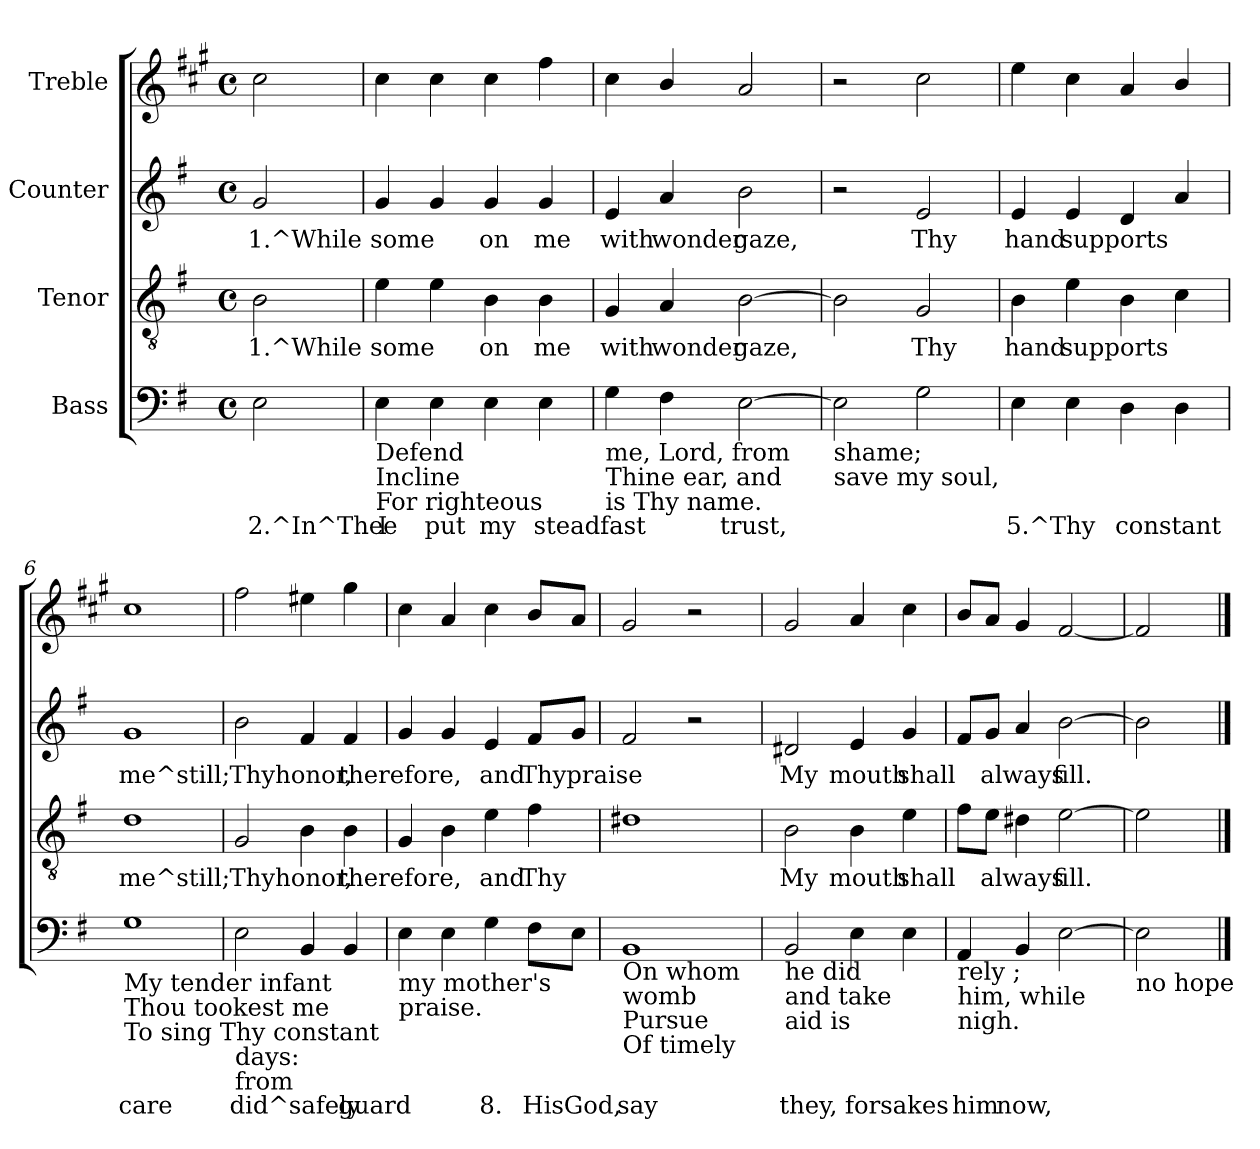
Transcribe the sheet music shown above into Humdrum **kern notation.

**kern	**text	**kern	**text	**kern	**text	**kern
*part4	*part4	*part3	*part3	*part2	*part2	*part1
*staff4	*staff4	*staff3	*staff3	*staff2	*staff2	*staff1
*I"Bass	*	*I"Tenor	*	*I"Counter	*	*I"Treble
!!LO:PB:g=z
*stria5	*	*stria5	*	*stria5	*	*stria5
*clefF4	*	*clefGv2	*	*clefG2	*	*clefG2
*	*	*	*	*	*	*ITrd1c2
*k[f#]	*	*k[f#]	*	*k[f#]	*	*k[f#]
*G:	*	*G:	*	*G:	*	*G:
*M4/4	*	*M4/4	*	*M4/4	*	*M4/4
*met(c)	*	*met(c)	*	*met(c)	*	*met(c)
=1	=1	=1	=1	=1	=1	=1
!	!LO:LY:b:rj	!	!LO:LY:b:rj	!	!LO:LY:b:rj	!
2E\	2.^In^Thee	2B\	1.^While	2g/	1.^While	2b\
=2	=2	=2	=2	=2	=2	=2
!LO:TX:b:t=Defend	!	!	!	!	!	!
!LO:TX:b:t=Incline	!	!	!	!	!	!
!LO:TX:b:t=For righteous	!	!	!	!	!	!
!	!LO:LY:b:rj	!	!LO:LY:b:rj	!	!LO:LY:b:rj	!
4E\	I	4e\	some	4g/	some	4b\
!	!LO:LY:b:rj	!	!LO:LY:b:rj	!	!LO:LY:b:rj	!
4E\	put	4e\	.	4g/	.	4b\
!	!LO:LY:b:rj	!	!LO:LY:b:rj	!	!LO:LY:b:rj	!
4E\	my	4B\	on	4g/	on	4b\
!	!LO:LY:b:rj	!	!LO:LY:b:rj	!	!LO:LY:b:rj	!
4E\	steadfast	4B\	me	4g/	me	4ee\
=3	=3	=3	=3	=3	=3	=3
!LO:TX:b:t=me, Lord, from	!	!	!	!	!	!
!LO:TX:b:t=Thine ear, and	!	!	!	!	!	!
!LO:TX:b:t=is Thy name.	!	!	!	!	!	!
!	!LO:LY:b:rj	!	!LO:LY:b:rj	!	!LO:LY:b:rj	!
4G\	.	4G/	with	4e/	with	4b\
!	!LO:LY:b:rj	!	!LO:LY:b:rj	!	!LO:LY:b:rj	!
4F#\	.	4A/	wonder	4a/	wonder	4a/
!	!LO:LY:b:rj	!	!LO:LY:b:rj	!	!LO:LY:b:rj	!
[>2E\	trust,	[>2B\	gaze,	2b\	gaze,	2g/
=4	=4	=4	=4	=4	=4	=4
!LO:TX:b:t=shame;	!	!	!	!	!	!
!LO:TX:b:t=save my soul,	!	!	!	!	!	!
!	!LO:LY:b:rj	!	!LO:LY:b:rj	!	!	!
2E\]	.	2B\]	.	2r	.	2r
!	!LO:LY:b:rj	!	!LO:LY:b:rj	!	!LO:LY:b:rj	!
2G\	.	2G/	Thy	2e/	Thy	2b\
=5	=5	=5	=5	=5	=5	=5
!	!LO:LY:b:rj	!	!LO:LY:b:rj	!	!LO:LY:b:rj	!
4E\	5.^Thy	4B\	hand	4e/	hand	4dd>\
!	!LO:LY:b:rj	!	!LO:LY:b:rj	!	!LO:LY:b:rj	!
4E\	.	4e\	supports	4e/	supports	4b\
!	!LO:LY:b:rj	!	!LO:LY:b:rj	!	!LO:LY:b:rj	!
4D\	constant	4B\	.	4d/	.	4g/
!	!LO:LY:b:rj	!	!LO:LY:b:rj	!	!LO:LY:b:rj	!
4D\	.	4c\	.	4a/	.	4a/
=6	=6	=6	=6	=6	=6	=6
!LO:TX:b:t=My tender infant	!	!	!	!	!	!
!LO:TX:b:t=Thou tookest me	!	!	!	!	!	!
!LO:TX:b:t=To sing Thy constant	!	!	!	!	!	!
!	!LO:LY:b:rj	!	!LO:LY:b:rj	!	!LO:LY:b:rj	!
1G	care	1d	me^still;	1g	me^still;	1b
!!LO:PB:g=z
=7	=7	=7	=7	=7	=7	=7
!LO:TX:b:t=days&colon;	!	!	!	!	!	!
!LO:TX:b:t=from	!	!	!	!	!	!
!	!LO:LY:b:rj	!	!LO:LY:b:rj	!	!LO:LY:b:rj	!
2E\	did^safely	2G/	Thyhonor,	2b\	Thyhonor,	2ee\
!	!LO:LY:b:rj	!	!LO:LY:b:rj	!	!LO:LY:b:rj	!
4BB/	.	4B\	.	4f#/	.	4dd#X\
!	!LO:LY:b:rj	!	!LO:LY:b:rj	!	!LO:LY:b:rj	!
4BB/	guard	4B\	therefore,	4f#/	therefore,	4ff#\
=8	=8	=8	=8	=8	=8	=8
!LO:TX:b:t=my mother's	!	!	!	!	!	!
!LO:TX:b:t=praise.	!	!	!	!	!	!
!	!LO:LY:b:rj	!	!LO:LY:b:rj	!	!LO:LY:b:rj	!
4E\	.	4G/	.	4g/	.	4b\
!	!LO:LY:b:rj	!	!LO:LY:b:rj	!	!LO:LY:b:rj	!
4E\	.	4B\	.	4g/	.	4g/
!	!LO:LY:b:rj	!	!LO:LY:b:rj	!	!LO:LY:b:rj	!
4G\	8.	4e\	and	4e/	and	4b\
!	!LO:LY:b:rj	!	!LO:LY:b:rj	!	!LO:LY:b:rj	!
8F#\L	His	4f#\	Thy	8f#/L	Thy	8a/L
!	!LO:LY:b:rj	!	!	!	!LO:LY:b:rj	!
8E\J	God,	.	.	8g/J	praise	8g/J
=9	=9	=9	=9	=9	=9	=9
!LO:TX:b:t=On whom	!	!	!	!	!	!
!LO:TX:b:t=womb	!	!	!	!	!	!
!LO:TX:b:t=Pursue	!	!	!	!	!	!
!LO:TX:b:t=Of timely	!	!	!	!	!	!
!	!LO:LY:b:rj	!	!LO:LY:b:rj	!	!LO:LY:b:rj	!
1BB	say	1d#X	.	2f#/	.	2f#/
.	.	.	.	2r	.	2r
=10	=10	=10	=10	=10	=10	=10
!LO:TX:b:t=he did	!	!	!	!	!	!
!LO:TX:b:t=and take	!	!	!	!	!	!
!LO:TX:b:t=aid is	!	!	!	!	!	!
!	!LO:LY:b:rj	!	!LO:LY:b:rj	!	!LO:LY:b:rj	!
2BB/	they,	2B\	My	2d#X/	My	2f#/
!	!LO:LY:b:rj	!	!LO:LY:b:rj	!	!LO:LY:b:rj	!
4E\	forsakes	4B\	mouth	4e/	mouth	4g/
!	!LO:LY:b:rj	!	!LO:LY:b:rj	!	!LO:LY:b:rj	!
4E\	.	4e\	shall	4g/	shall	4b\
=11	=11	=11	=11	=11	=11	=11
!LO:TX:b:t=rely ;	!	!	!	!	!	!
!LO:TX:b:t=him, while	!	!	!	!	!	!
!LO:TX:b:t=nigh.	!	!	!	!	!	!
!	!LO:LY:b:rj	!	!LO:LY:b:rj	!	!LO:LY:b:rj	!
4AA/	him	8f#\L	.	8f#/L	.	8a/L
!	!	!	!LO:LY:b:rj	!	!LO:LY:b:rj	!
.	.	8e\J	always	8g/J	always	8g/J
!	!LO:LY:b:rj	!	!LO:LY:b:rj	!	!LO:LY:b:rj	!
4BB/	now,	4d#X\	.	4a/	.	4f#/
!	!LO:LY:b:rj	!	!LO:LY:b:rj	!	!LO:LY:b:rj	!
[>2E\	.	[>2e\	fill.	[>2b\	fill.	[<2e/
=12	=12	=12	=12	=12	=12	=12
!LO:TX:b:t=no hope	!	!	!	!	!	!
!	!LO:LY:b:rj	!	!LO:LY:b:rj	!	!LO:LY:b:rj	!
2E\]	.	2e\]	.	2b\]	.	2e/]
==	==	==	==	==	==	==
*-	*-	*-	*-	*-	*-	*-
